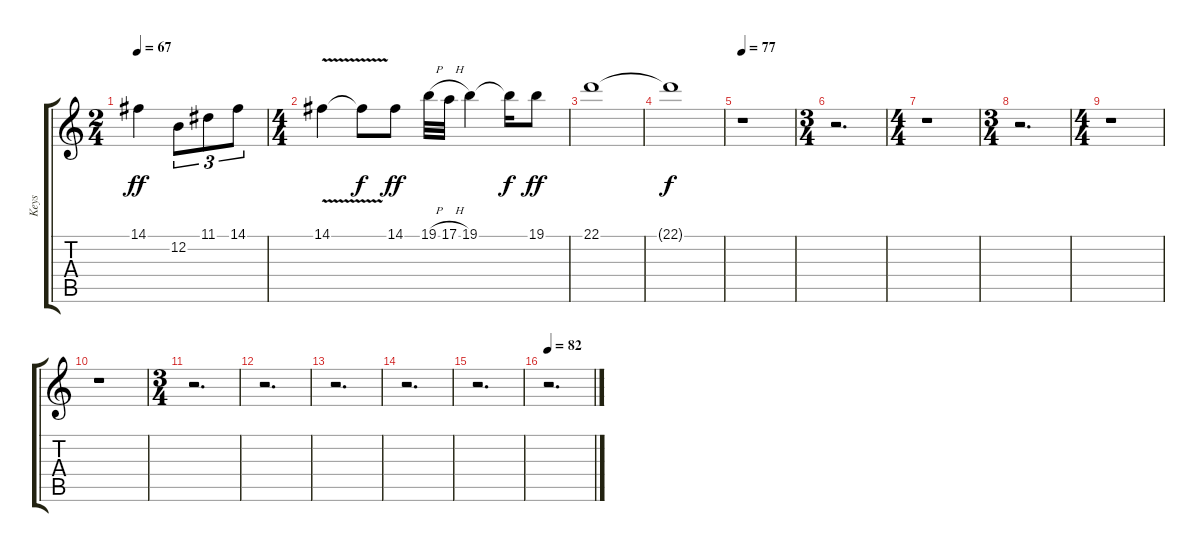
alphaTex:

\track ("Keys" "Keys") {instrument lead1square}
\staff {score tabs}
\tuning (E4 B3 G3 D3 A2 E2) {hide}
\ts (2 4)
\tempo 67
\clef g2
\ks c
14.1.4{dy ff} 12.2.8{tu (3 2)} 11.1.8{tu (3 2)} 14.1.8{tu (3 2)} |
\ts (4 4)
14.1{v}.4 14.1{t}.8{dy f} 14.1.8{dy ff} 19.1{h}.32 17.1{h}.32 19.1.4 19.1{t}.16{dy f} 19.1.8{dy ff} |
22.1.1 |
22.1{t}.1{dy f} |
\tempo 77
r.1 |
\ts (3 4)
r.2{d} |
\ts (4 4)
r.1 |
\ts (3 4)
r.2{d} |
\ts (4 4)
r.1 |
r.1 |
\ts (3 4)
r.2{d} |
r.2{d} |
r.2{d} |
r.2{d} |
r.2{d} |
\tempo 82
r.2{d}
